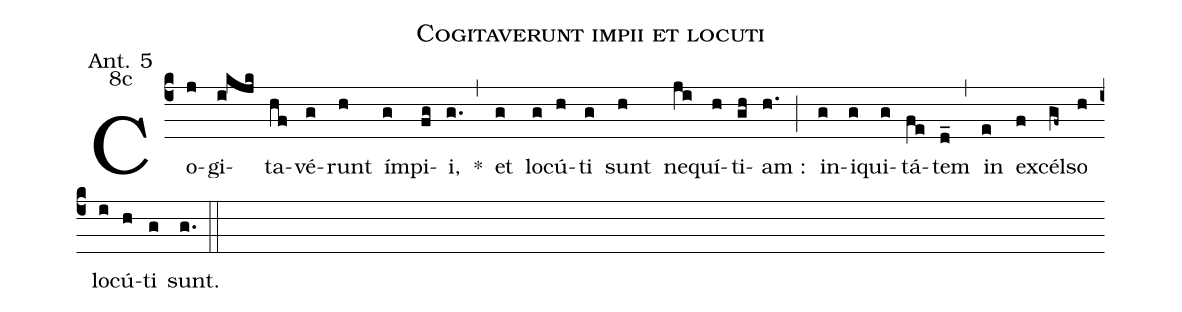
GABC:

name:Cogitaverunt impii et locuti;
office-part:Ant. 5 ;
mode:8c;
%%
(c4) Co(j)gi(i!kjk)ta(hf)vé(g)runt(h) ím(g)pi(fg)i,(g.)
<sp>*</sp>(,) et(g) lo(g)cú(h)ti(g) sunt(h) ne(ji)quí(h)ti(gh)am :(h.) (;) in(g)i(g)qui(g)tá(fe)tem(d_) (,) in(e) ex(f)cél(gf~)so(h) lo(i)cú(h)ti(g) sunt.(g.) (::)
